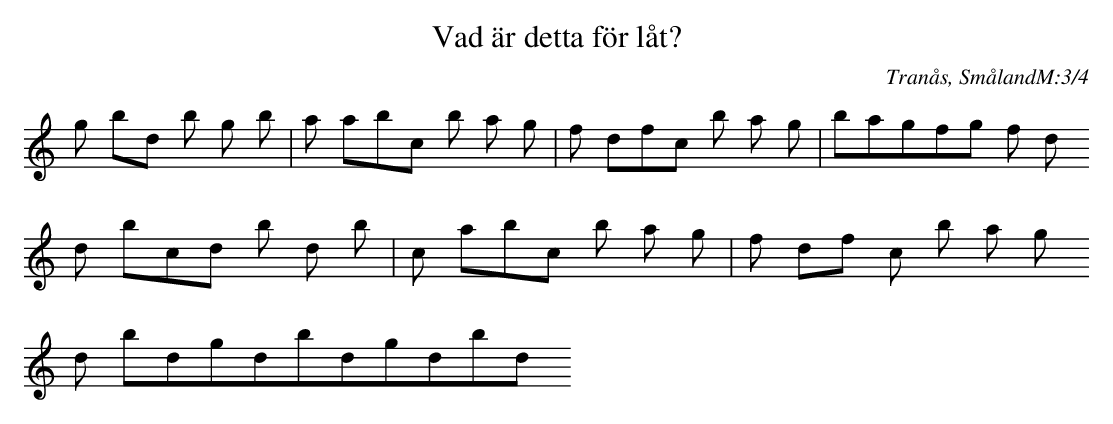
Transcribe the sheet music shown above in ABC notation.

X:1
T:Vad är detta för låt?
O:Tranås, SmålandM:3/4
L:1/8
K:C
g hbd b g b | a abc b a g | f# df#c b a g | bagf#g f# d
d1 bcd b d b | c abc b a g | f# df# c b a g
d bdgdbdgdbd
